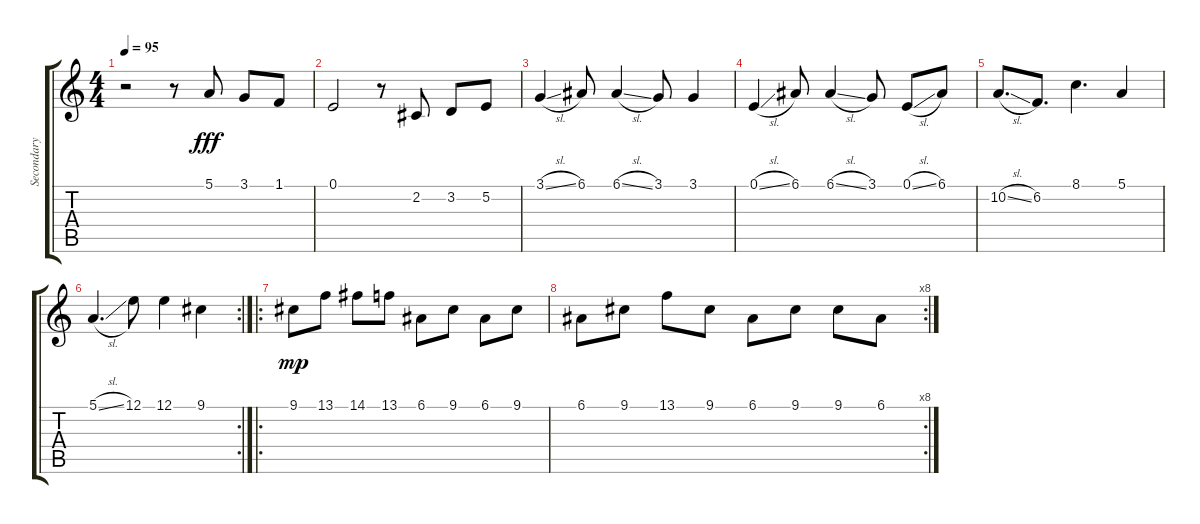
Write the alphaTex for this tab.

\track ("Secondary" "Secondary") {instrument harpsichord}
\staff {score tabs}
\tuning (E4 B3 G3 D3 A2 E2) {hide}
\ts (4 4)
\tempo 95
\clef g2
\ks c
r.2{dy fff instrument overdrivenguitar} r.8 5.1.8 3.1.8 1.1.8 |
0.1.2 r.8 2.2.8 3.2.8 5.2.8 |
3.1{sl}.4 6.1.8 6.1{sl}.4 3.1.8 3.1.4 |
0.1{sl}.4 6.1.8 6.1{sl}.4 3.1.8 0.1{sl}.8 6.1.8 |
10.2{sl}.8{d} 6.2.8{d} 8.1.4{d} 5.1.4 |
\rc 2
5.1{sl}.4{d} 12.1.8 12.1.4 9.1.4 |
\ro
9.1.8{dy mp instrument harpsichord} 13.1.8 14.1.8 13.1.8 6.1.8 9.1.8 6.1.8 9.1.8 |
\rc 8
6.1.8 9.1.8 13.1.8 9.1.8 6.1.8 9.1.8 9.1.8 6.1.8
